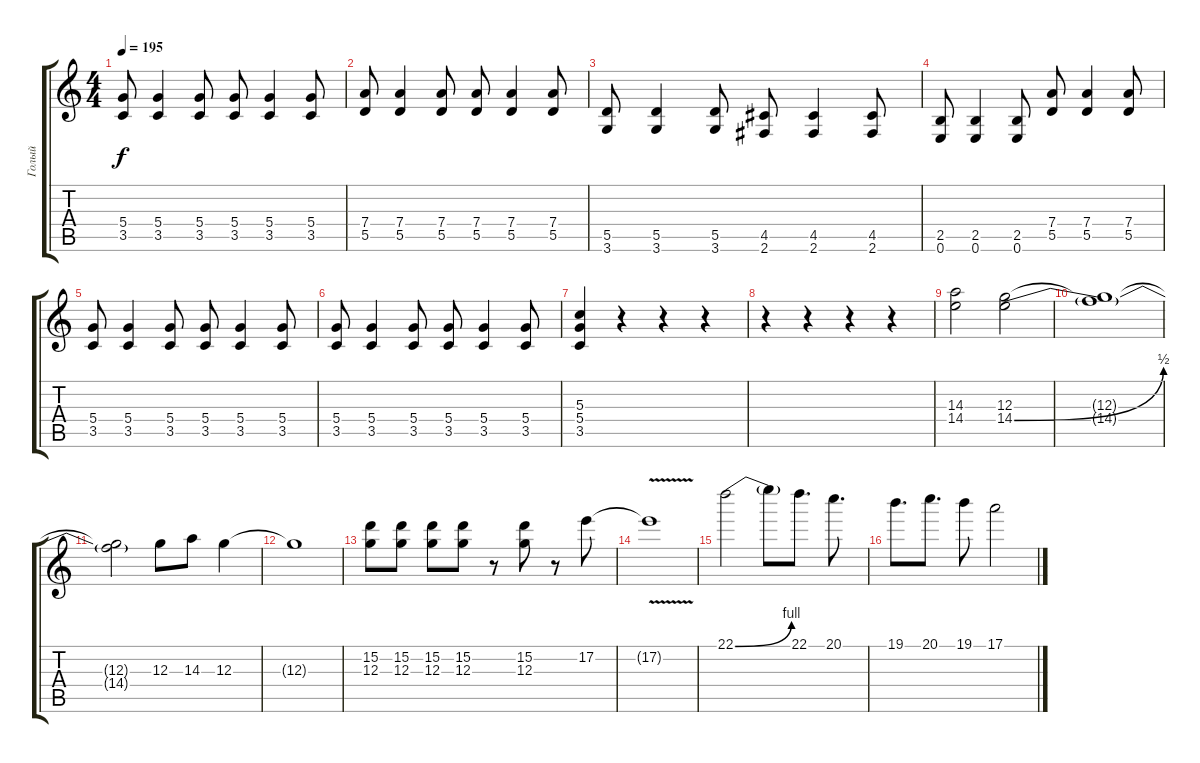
\track ("Голый" "Голый") {instrument overdrivenguitar}
\staff {score tabs}
\tuning (E4 B3 G3 D3 A2 E2) {hide}
\ts (4 4)
\tempo 195
\clef g2
\ks c
(5.4 3.5).8{dy f} (5.4 3.5).4 (5.4 3.5).8 (5.4 3.5).8 (5.4 3.5).4 (5.4 3.5).8 |
(7.4 5.5).8 (7.4 5.5).4 (7.4 5.5).8 (7.4 5.5).8 (7.4 5.5).4 (7.4 5.5).8 |
(5.5 3.6).8 (5.5 3.6).4 (5.5 3.6).8 (4.5 2.6).8 (4.5 2.6).4 (4.5 2.6).8 |
(2.5 0.6).8 (2.5 0.6).4 (2.5 0.6).8 (7.4 5.5).8 (7.4 5.5).4 (7.4 5.5).8 |
(5.4 3.5).8 (5.4 3.5).4 (5.4 3.5).8 (5.4 3.5).8 (5.4 3.5).4 (5.4 3.5).8 |
(5.4 3.5).8 (5.4 3.5).4 (5.4 3.5).8 (5.4 3.5).8 (5.4 3.5).4 (5.4 3.5).8 |
(5.3 5.4 3.5).4 r.4 r.4 r.4 |
r.4 r.4 r.4 r.4 |
(14.3 14.4).2 (12.3 14.4{be (bend 0 0 60 2)}).2 |
(12.3{t} 14.4{t}).1 |
(12.3{t} 14.4{t}).2 12.3.8 14.3.8 12.3.4 |
12.3{t}.1 |
(15.2 12.3).8 (15.2 12.3).8 (15.2 12.3).8 (15.2 12.3).8 r.8 (15.2 12.3).8 r.8 17.2.8 |
17.2{v t}.1 |
22.1{be (bend 0 0 60 4)}.2 22.1{t}.8 22.1.8{d} 20.1.8{d} |
19.1.8{d} 20.1.8{d} 19.1.8 17.1.2
